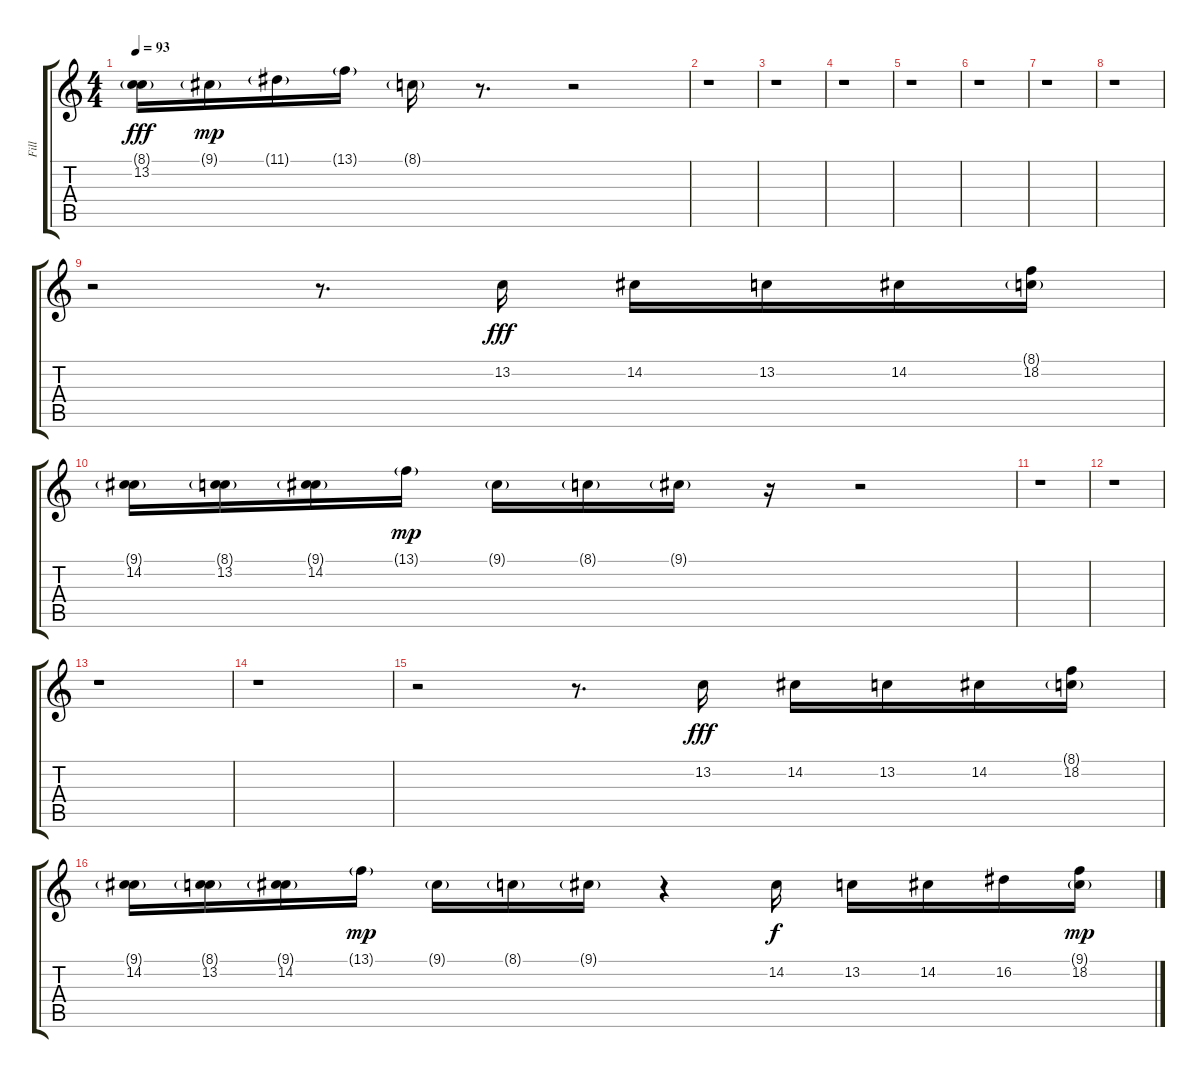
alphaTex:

\track ("Fill" "Fill") {instrument lead5charang}
\staff {score tabs}
\tuning (E4 B3 G3 D3 A2 E2) {hide}
\ts (4 4)
\tempo 93
\clef g2
\ks c
(8.1{g} 13.2).16{dy fff} 9.1{g}.16{dy mp} 11.1{g}.16 13.1{g}.16 8.1{g}.16 r.8{d} r.2 |
r.1 |
r.1 |
r.1 |
r.1 |
r.1 |
r.1 |
r.1 |
r.2 r.8{d} 13.2.16{dy fff} 14.2.16 13.2.16 14.2.16 (8.1{g} 18.2).16 |
(9.1{g} 14.2).16 (8.1{g} 13.2).16 (9.1{g} 14.2).16 13.1{g}.16{dy mp} 9.1{g}.16 8.1{g}.16 9.1{g}.16 r.16 r.2 |
r.1 |
r.1 |
r.1 |
r.1 |
r.2 r.8{d} 13.2.16{dy fff} 14.2.16 13.2.16 14.2.16 (8.1{g} 18.2).16 |
(9.1{g} 14.2).16 (8.1{g} 13.2).16 (9.1{g} 14.2).16 13.1{g}.16{dy mp} 9.1{g}.16 8.1{g}.16 9.1{g}.16 r.4 14.2.16{dy f} 13.2.16 14.2.16 16.2.16 (9.1{g} 18.2).16{dy mp}
